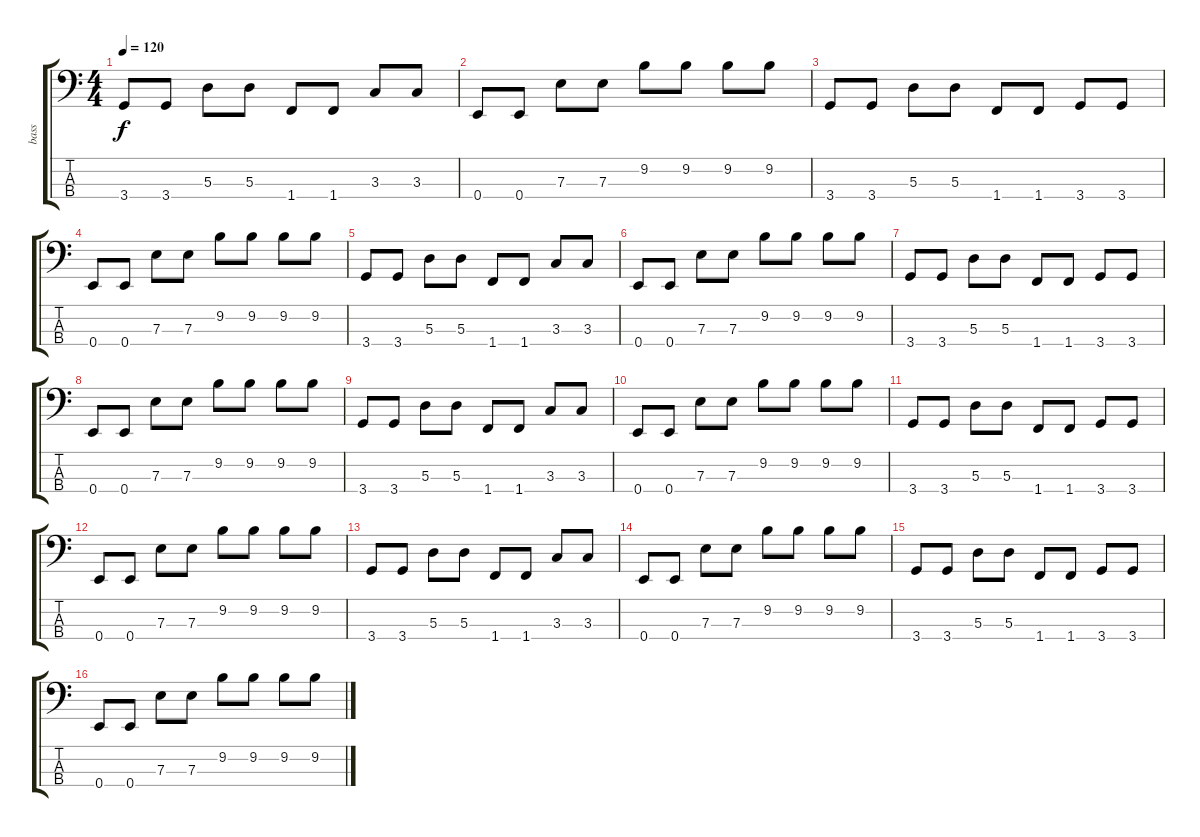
\track ("bass" "bass") {instrument electricbasspick}
\staff {score tabs}
\tuning (G2 D2 A1 E1) {hide}
\ts (4 4)
\tempo 120
\clef f4
\ks c
3.4.8{dy f} 3.4.8 5.3.8 5.3.8 1.4.8 1.4.8 3.3.8 3.3.8 |
0.4.8 0.4.8 7.3.8 7.3.8 9.2.8 9.2.8 9.2.8 9.2.8 |
3.4.8 3.4.8 5.3.8 5.3.8 1.4.8 1.4.8 3.4.8 3.4.8 |
0.4.8 0.4.8 7.3.8 7.3.8 9.2.8 9.2.8 9.2.8 9.2.8 |
3.4.8 3.4.8 5.3.8 5.3.8 1.4.8 1.4.8 3.3.8 3.3.8 |
0.4.8 0.4.8 7.3.8 7.3.8 9.2.8 9.2.8 9.2.8 9.2.8 |
3.4.8 3.4.8 5.3.8 5.3.8 1.4.8 1.4.8 3.4.8 3.4.8 |
0.4.8 0.4.8 7.3.8 7.3.8 9.2.8 9.2.8 9.2.8 9.2.8 |
3.4.8 3.4.8 5.3.8 5.3.8 1.4.8 1.4.8 3.3.8 3.3.8 |
0.4.8 0.4.8 7.3.8 7.3.8 9.2.8 9.2.8 9.2.8 9.2.8 |
3.4.8 3.4.8 5.3.8 5.3.8 1.4.8 1.4.8 3.4.8 3.4.8 |
0.4.8 0.4.8 7.3.8 7.3.8 9.2.8 9.2.8 9.2.8 9.2.8 |
3.4.8 3.4.8 5.3.8 5.3.8 1.4.8 1.4.8 3.3.8 3.3.8 |
0.4.8 0.4.8 7.3.8 7.3.8 9.2.8 9.2.8 9.2.8 9.2.8 |
3.4.8 3.4.8 5.3.8 5.3.8 1.4.8 1.4.8 3.4.8 3.4.8 |
0.4.8 0.4.8 7.3.8 7.3.8 9.2.8 9.2.8 9.2.8 9.2.8
